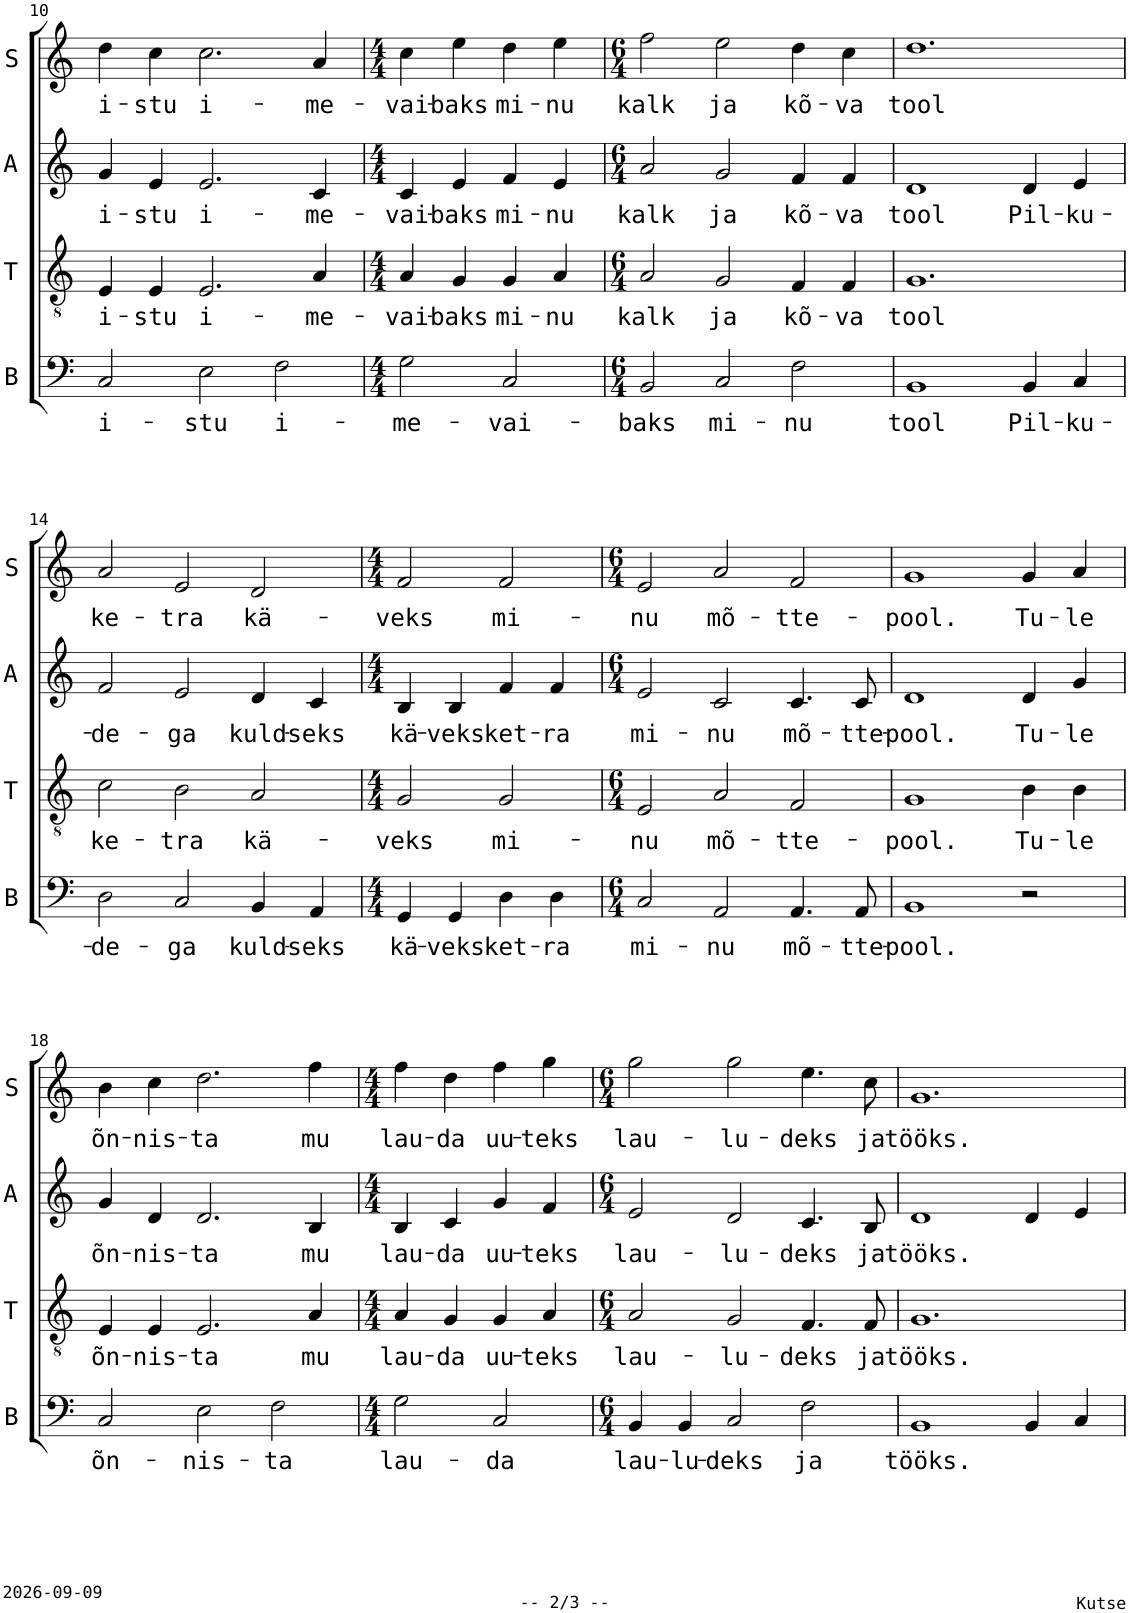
**kern	**text	**kern	**text	**kern	**text	**kern	**text
*part4	*part4	*part3	*part3	*part2	*part2	*part1	*part1
*staff4	*staff4	*staff3	*staff3	*staff2	*staff2	*staff1	*staff1
*I"B	*	*I"T	*	*I"A	*	*I"S	*
*I'B	*	*I'T	*	*I'A	*	*I'S	*
!!LO:PB:g=z
*clefF4	*	*clefGv2	*	*clefG2	*	*clefG2	*
*	*	*	*	*	*	*Trd-7c-12	*
*k[]	*	*k[]	*	*k[]	*	*k[]	*
*M6/4	*	*M6/4	*	*M6/4	*	*M6/4	*
=10	=10	=10	=10	=10	=10	=10	=10
!	!LO:LY:b	!	!LO:LY:b	!	!LO:LY:b	!	!LO:LY:b
2C/	i-	4E/	i-	4g/	i-	4dd\	i-
!	!	!	!LO:LY:b	!	!LO:LY:b	!	!LO:LY:b
.	.	4E/	-stu	4e/	-stu	4cc\	-stu
!	!LO:LY:b	!	!LO:LY:b	!	!LO:LY:b	!	!LO:LY:b
2E\	-stu	2.E/	i-	2.e/	i-	2.cc\	i-
!	!LO:LY:b	!	!	!	!	!	!
2F\	i-	.	.	.	.	.	.
!	!	!	!LO:LY:b	!	!LO:LY:b	!	!LO:LY:b
.	.	4A/	-me-	4c/	-me-	4a/	-me-
=11	=11	=11	=11	=11	=11	=11	=11
*M4/4	*	*M4/4	*	*M4/4	*	*M4/4	*
!	!LO:LY:b	!	!LO:LY:b	!	!LO:LY:b	!	!LO:LY:b
2G\	-me-	4A/	-vai-	4c/	-vai-	4cc\	-vai-
!	!	!	!LO:LY:b	!	!LO:LY:b	!	!LO:LY:b
.	.	4G/	-baks	4e/	-baks	4ee\	-baks
!	!LO:LY:b	!	!LO:LY:b	!	!LO:LY:b	!	!LO:LY:b
2C/	-vai-	4G/	mi-	4f/	mi-	4dd\	mi-
!	!	!	!LO:LY:b	!	!LO:LY:b	!	!LO:LY:b
.	.	4A/	-nu	4e/	-nu	4ee\	-nu
=12	=12	=12	=12	=12	=12	=12	=12
*M6/4	*	*M6/4	*	*M6/4	*	*M6/4	*
!	!LO:LY:b	!	!LO:LY:b	!	!LO:LY:b	!	!LO:LY:b
2BB/	-baks	2A/	kalk	2a/	kalk	2ff\	kalk
!	!LO:LY:b	!	!LO:LY:b	!	!LO:LY:b	!	!LO:LY:b
2C/	mi-	2G/	ja	2g/	ja	2ee\	ja
!	!LO:LY:b	!	!LO:LY:b	!	!LO:LY:b	!	!LO:LY:b
2F\	-nu	4F/	kõ-	4f/	kõ-	4dd\	kõ-
!	!	!	!LO:LY:b	!	!LO:LY:b	!	!LO:LY:b
.	.	4F/	-va	4f/	-va	4cc\	-va
=13	=13	=13	=13	=13	=13	=13	=13
!	!LO:LY:b	!	!LO:LY:b	!	!LO:LY:b	!	!LO:LY:b
1BB	tool	1.G	tool	1d	tool	1.dd	tool
!	!LO:LY:b	!	!	!	!LO:LY:b	!	!
4BB/	Pil-	.	.	4d/	Pil-	.	.
!	!LO:LY:b	!	!	!	!LO:LY:b	!	!
4C/	-ku-	.	.	4e/	-ku-	.	.
!!LO:LB:g=z
=14	=14	=14	=14	=14	=14	=14	=14
!	!LO:LY:b	!	!LO:LY:b	!	!LO:LY:b	!	!LO:LY:b
2D\	-de-	2c\	ke-	2f/	-de-	2a/	ke-
!	!LO:LY:b	!	!LO:LY:b	!	!LO:LY:b	!	!LO:LY:b
2C/	-ga	2B\	-tra	2e/	-ga	2e/	-tra
!	!LO:LY:b	!	!LO:LY:b	!	!LO:LY:b	!	!LO:LY:b
4BB/	kuld-	2A/	kä-	4d/	kuld-	2d/	kä-
!	!LO:LY:b	!	!	!	!LO:LY:b	!	!
4AA/	-seks	.	.	4c/	-seks	.	.
=15	=15	=15	=15	=15	=15	=15	=15
*M4/4	*	*M4/4	*	*M4/4	*	*M4/4	*
!	!LO:LY:b	!	!LO:LY:b	!	!LO:LY:b	!	!LO:LY:b
4GG/	kä-	2G/	-veks	4B/	kä-	2f/	-veks
!	!LO:LY:b	!	!	!	!LO:LY:b	!	!
4GG/	-veks	.	.	4B/	-veks	.	.
!	!LO:LY:b	!	!LO:LY:b	!	!LO:LY:b	!	!LO:LY:b
4D\	ket-	2G/	mi-	4f/	ket-	2f/	mi-
!	!LO:LY:b	!	!	!	!LO:LY:b	!	!
4D\	-ra	.	.	4f/	-ra	.	.
=16	=16	=16	=16	=16	=16	=16	=16
*M6/4	*	*M6/4	*	*M6/4	*	*M6/4	*
!	!LO:LY:b	!	!LO:LY:b	!	!LO:LY:b	!	!LO:LY:b
2C/	mi-	2E/	-nu	2e/	mi-	2e/	-nu
!	!LO:LY:b	!	!LO:LY:b	!	!LO:LY:b	!	!LO:LY:b
2AA/	-nu	2A/	mõ-	2c/	-nu	2a/	mõ-
!	!LO:LY:b	!	!LO:LY:b	!	!LO:LY:b	!	!LO:LY:b
4.AA/	mõ-	2F/	-tte-	4.c/	mõ-	2f/	-tte-
!	!LO:LY:b	!	!	!	!LO:LY:b	!	!
8AA/	-tte-	.	.	8c/	-tte-	.	.
=17	=17	=17	=17	=17	=17	=17	=17
!	!LO:LY:b	!	!LO:LY:b	!	!LO:LY:b	!	!LO:LY:b
1BB	-pool.	1G	-pool.	1d	-pool.	1g	-pool.
!	!	!	!LO:LY:b	!	!LO:LY:b	!	!LO:LY:b
2r	.	4B\	Tu-	4d/	Tu-	4g/	Tu-
!	!	!	!LO:LY:b	!	!LO:LY:b	!	!LO:LY:b
.	.	4B\	-le	4g/	-le	4a/	-le
!!LO:LB:g=z
=18	=18	=18	=18	=18	=18	=18	=18
!	!LO:LY:b	!	!LO:LY:b	!	!LO:LY:b	!	!LO:LY:b
2C/	õn-	4E/	õn-	4g/	õn-	4b\	õn-
!	!	!	!LO:LY:b	!	!LO:LY:b	!	!LO:LY:b
.	.	4E/	-nis-	4d/	-nis-	4cc\	-nis-
!	!LO:LY:b	!	!LO:LY:b	!	!LO:LY:b	!	!LO:LY:b
2E\	-nis-	2.E/	-ta	2.d/	-ta	2.dd\	-ta
!	!LO:LY:b	!	!	!	!	!	!
2F\	-ta	.	.	.	.	.	.
!	!	!	!LO:LY:b	!	!LO:LY:b	!	!LO:LY:b
.	.	4A/	mu	4B/	mu	4ff\	mu
=19	=19	=19	=19	=19	=19	=19	=19
*M4/4	*	*M4/4	*	*M4/4	*	*M4/4	*
!	!LO:LY:b	!	!LO:LY:b	!	!LO:LY:b	!	!LO:LY:b
2G\	lau-	4A/	lau-	4B/	lau-	4ff\	lau-
!	!	!	!LO:LY:b	!	!LO:LY:b	!	!LO:LY:b
.	.	4G/	-da	4c/	-da	4dd\	-da
!	!LO:LY:b	!	!LO:LY:b	!	!LO:LY:b	!	!LO:LY:b
2C/	-da	4G/	uu-	4g/	uu-	4ff\	uu-
!	!	!	!LO:LY:b	!	!LO:LY:b	!	!LO:LY:b
.	.	4A/	-teks	4f/	-teks	4gg\	-teks
=20	=20	=20	=20	=20	=20	=20	=20
*M6/4	*	*M6/4	*	*M6/4	*	*M6/4	*
!	!LO:LY:b	!	!LO:LY:b	!	!LO:LY:b	!	!LO:LY:b
4BB/	lau-	2A/	lau-	2e/	lau-	2gg\	lau-
!	!LO:LY:b	!	!	!	!	!	!
4BB/	-lu-	.	.	.	.	.	.
!	!LO:LY:b	!	!LO:LY:b	!	!LO:LY:b	!	!LO:LY:b
2C/	-deks	2G/	-lu-	2d/	-lu-	2gg\	-lu-
!	!LO:LY:b	!	!LO:LY:b	!	!LO:LY:b	!	!LO:LY:b
2F\	ja	4.F/	-deks	4.c/	-deks	4.ee\	-deks
!	!	!	!LO:LY:b	!	!LO:LY:b	!	!LO:LY:b
.	.	8F/	ja	8B/	ja	8cc\	ja
=21	=21	=21	=21	=21	=21	=21	=21
!	!LO:LY:b	!	!LO:LY:b	!	!LO:LY:b	!	!LO:LY:b
1BB	tööks.	1.G	tööks.	1d	tööks.	1.g	tööks.
4BB/	.	.	.	4d/	.	.	.
4C/	.	.	.	4e/	.	.	.
=	=	=	=	=	=	=	=
*-	*-	*-	*-	*-	*-	*-	*-
